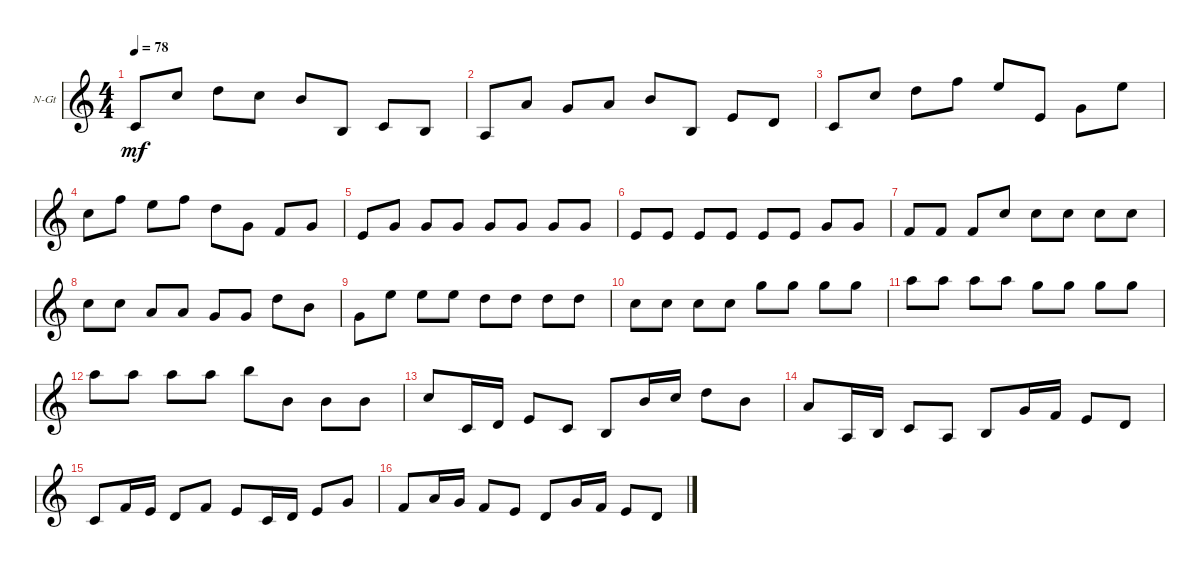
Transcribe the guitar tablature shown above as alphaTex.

\defaultSystemsLayout 4
\bracketExtendMode groupsimilarinstruments
\firstSystemTrackNameOrientation horizontal
\otherSystemsTrackNameOrientation horizontal
\track ("Nylon Guitar" "N-Gt") {instrument acousticguitarnylon}
\staff {score}
\tuning (E4 B3 G3 D3 A2 E2)
\ts (4 4)
\tempo 78
\clef g2
\ks c
3.5.8{dy mf} 1.2.8 3.2.8 1.2.8 0.2.8 2.5.8 3.5.8 2.5.8 |
0.5.8 2.3.8 0.3.8 2.3.8 0.2.8 2.5.8 2.4.8 0.4.8 |
3.5.8 1.2.8 3.2.8 1.1.8 0.1.8 2.4.8 0.3.8 0.1.8 |
1.2.8 1.1.8 0.1.8 1.1.8 3.2.8 0.3.8 3.4.8 0.3.8 |
2.4.8 0.3.8 0.3.8 0.3.8 0.3.8 0.3.8 0.3.8 0.3.8 |
2.4.8 2.4.8 2.4.8 2.4.8 2.4.8 2.4.8 0.3.8 0.3.8 |
3.4.8 3.4.8 3.4.8 1.2.8 1.2.8 1.2.8 1.2.8 1.2.8 |
1.2.8 1.2.8 2.3.8 2.3.8 0.3.8 0.3.8 3.2.8 0.2.8 |
0.3.8 0.1.8 0.1.8 0.1.8 3.2.8 3.2.8 3.2.8 3.2.8 |
1.2.8 1.2.8 1.2.8 1.2.8 3.1.8 3.1.8 3.1.8 3.1.8 |
5.1.8 5.1.8 5.1.8 5.1.8 3.1.8 3.1.8 3.1.8 3.1.8 |
5.1.8 5.1.8 5.1.8 5.1.8 7.1.8 0.2.8 0.2.8 0.2.8 |
1.2.8 3.5.16 0.4.16 2.4.8 3.5.8 2.5.8 0.2.16 1.2.16 3.2.8 0.2.8 |
2.3.8 0.5.16 2.5.16 3.5.8 0.5.8 2.5.8 0.3.16 3.4.16 2.4.8 0.4.8 |
3.5.8 3.4.16 2.4.16 0.4.8 3.4.8 2.4.8 3.5.16 0.4.16 2.4.8 0.3.8 |
3.4.8 2.3.16 0.3.16 3.4.8 2.4.8 0.4.8 0.3.16 3.4.16 2.4.8 0.4.8
